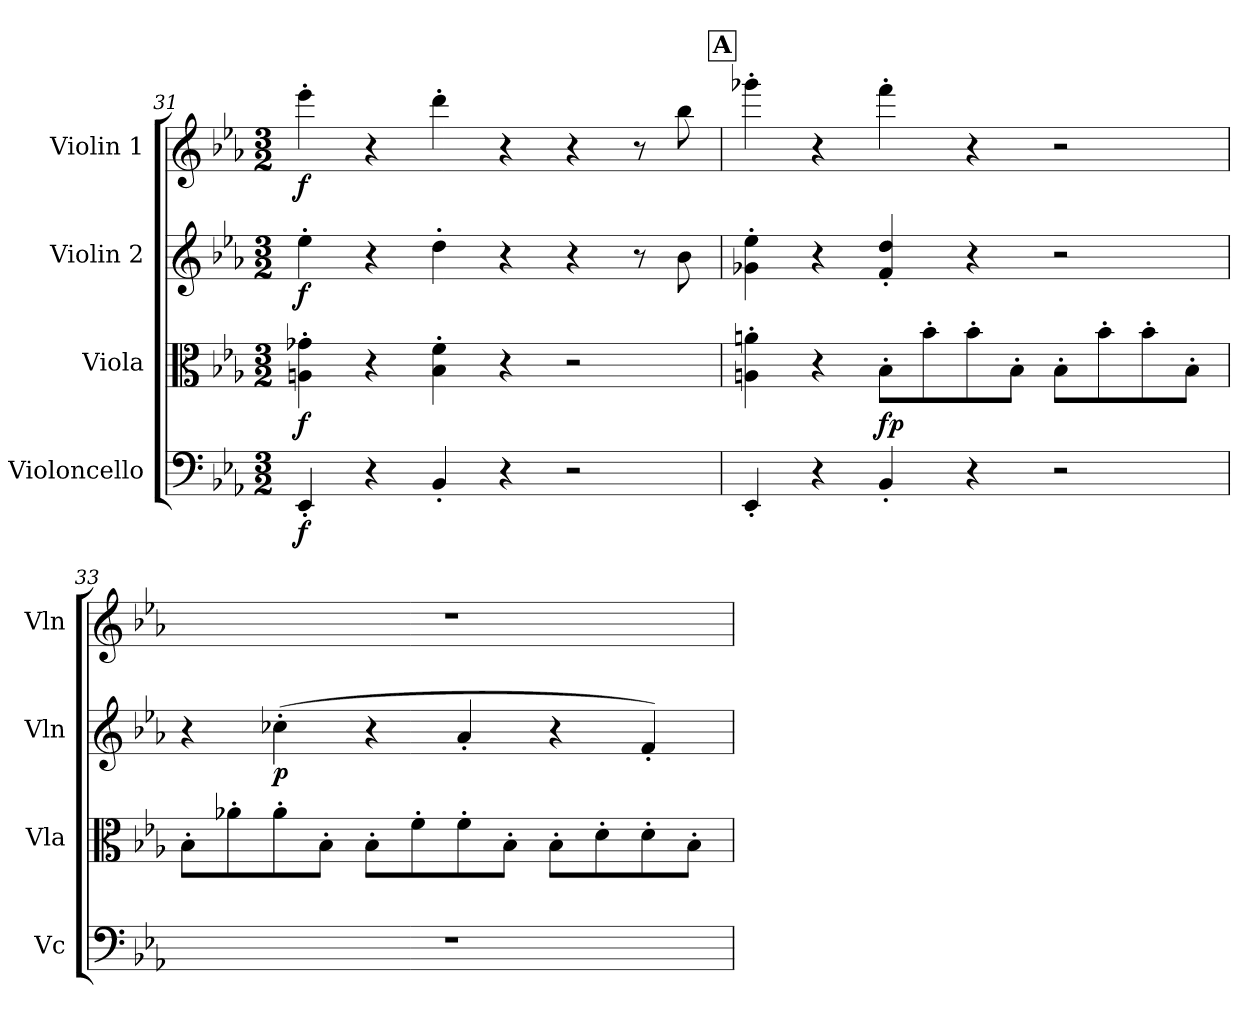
**kern	**dynam	**kern	**dynam	**kern	**dynam	**kern	**dynam
*part4	*part4	*part3	*part3	*part2	*part2	*part1	*part1
*staff4	*staff4	*staff3	*staff3	*staff2	*staff2	*staff1	*staff1
*I"Violoncello	*	*I"Viola	*	*I"Violin 2	*	*I"Violin 1	*
*I'Vc	*	*I'Vla	*	*I'Vln	*	*I'Vln	*
!!LO:LB:g=z
*clefF4	*	*clefC3	*	*clefG2	*	*clefG2	*
*k[b-e-a-]	*	*k[b-e-a-]	*	*k[b-e-a-]	*	*k[b-e-a-]	*
*M3/2	*	*M3/2	*	*M3/2	*	*M3/2	*
=31	=31	=31	=31	=31	=31	=31	=31
!	!LO:DY:b	!	!LO:DY:b	!	!LO:DY:b	!	!LO:DY:b
4EE-'/	f	4An\' 4g-X\'	f	4ee-'\	f	4eee-'\	f
4r	.	4r	.	4r	.	4r	.
4BB-'/	.	4B-\' 4f\'	.	4dd'\	.	4ddd'\	.
4r	.	4r	.	4r	.	4r	.
2r	.	2r	.	4r	.	4r	.
.	.	.	.	8r	.	8r	.
.	.	.	.	8b-\	.	8bb-\	.
!!LO:LB:g=z
!!LO:REH:place=s1:a:B:cj:fs=14:t=A
=32	=32	=32	=32	=32	=32	=32	=32
4EE-'/	.	4An\' 4an\'	.	4g-X\' 4ee-\'	.	4ggg-X'\	.
4r	.	4r	.	4r	.	4r	.
!	!	!	!LO:DY:b	!	!	!	!
4BB-'/	.	8B-'\L	fp	4f/' 4dd/'	.	4fff'\	.
.	.	8b-'\	.	.	.	.	.
4r	.	8b-'\	.	4r	.	4r	.
.	.	8B-'\J	.	.	.	.	.
2r	.	8B-'\L	.	2r	.	2r	.
.	.	8b-'\	.	.	.	.	.
.	.	8b-'\	.	.	.	.	.
.	.	8B-'\J	.	.	.	.	.
=33	=33	=33	=33	=33	=33	=33	=33
1.r	.	8B-'\L	.	4r	.	1.r	.
.	.	8a-X'\	.	.	.	.	.
!	!	!	!	!	!LO:DY:b	!	!
.	.	8a-'\	.	(4cc-X'\	p	.	.
.	.	8B-'\J	.	.	.	.	.
.	.	8B-'\L	.	4r	.	.	.
.	.	8f'\	.	.	.	.	.
.	.	8f'\	.	4a-'/	.	.	.
.	.	8B-'\J	.	.	.	.	.
.	.	8B-'\L	.	4r	.	.	.
.	.	8d'\	.	.	.	.	.
.	.	8d'\	.	4f'/)	.	.	.
.	.	8B-'\J	.	.	.	.	.
=	=	=	=	=	=	=	=
*-	*-	*-	*-	*-	*-	*-	*-
